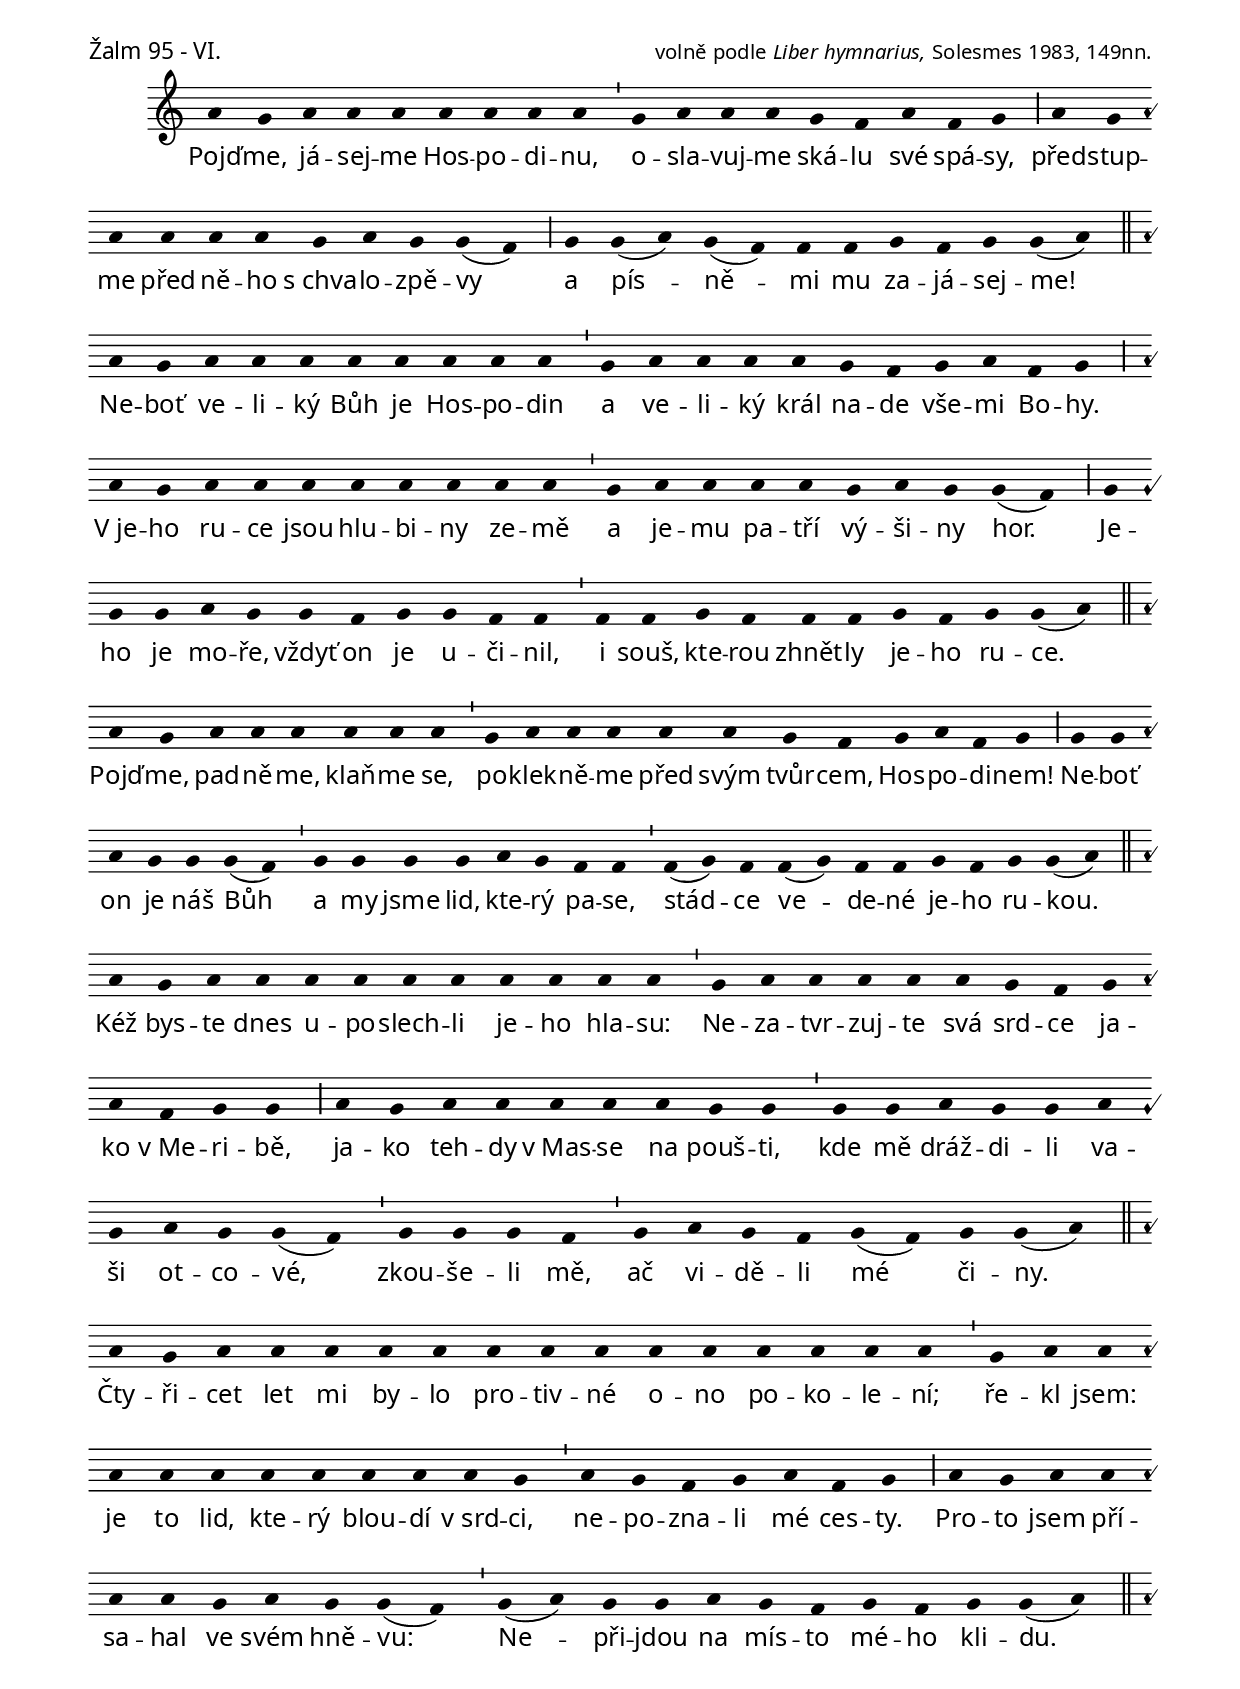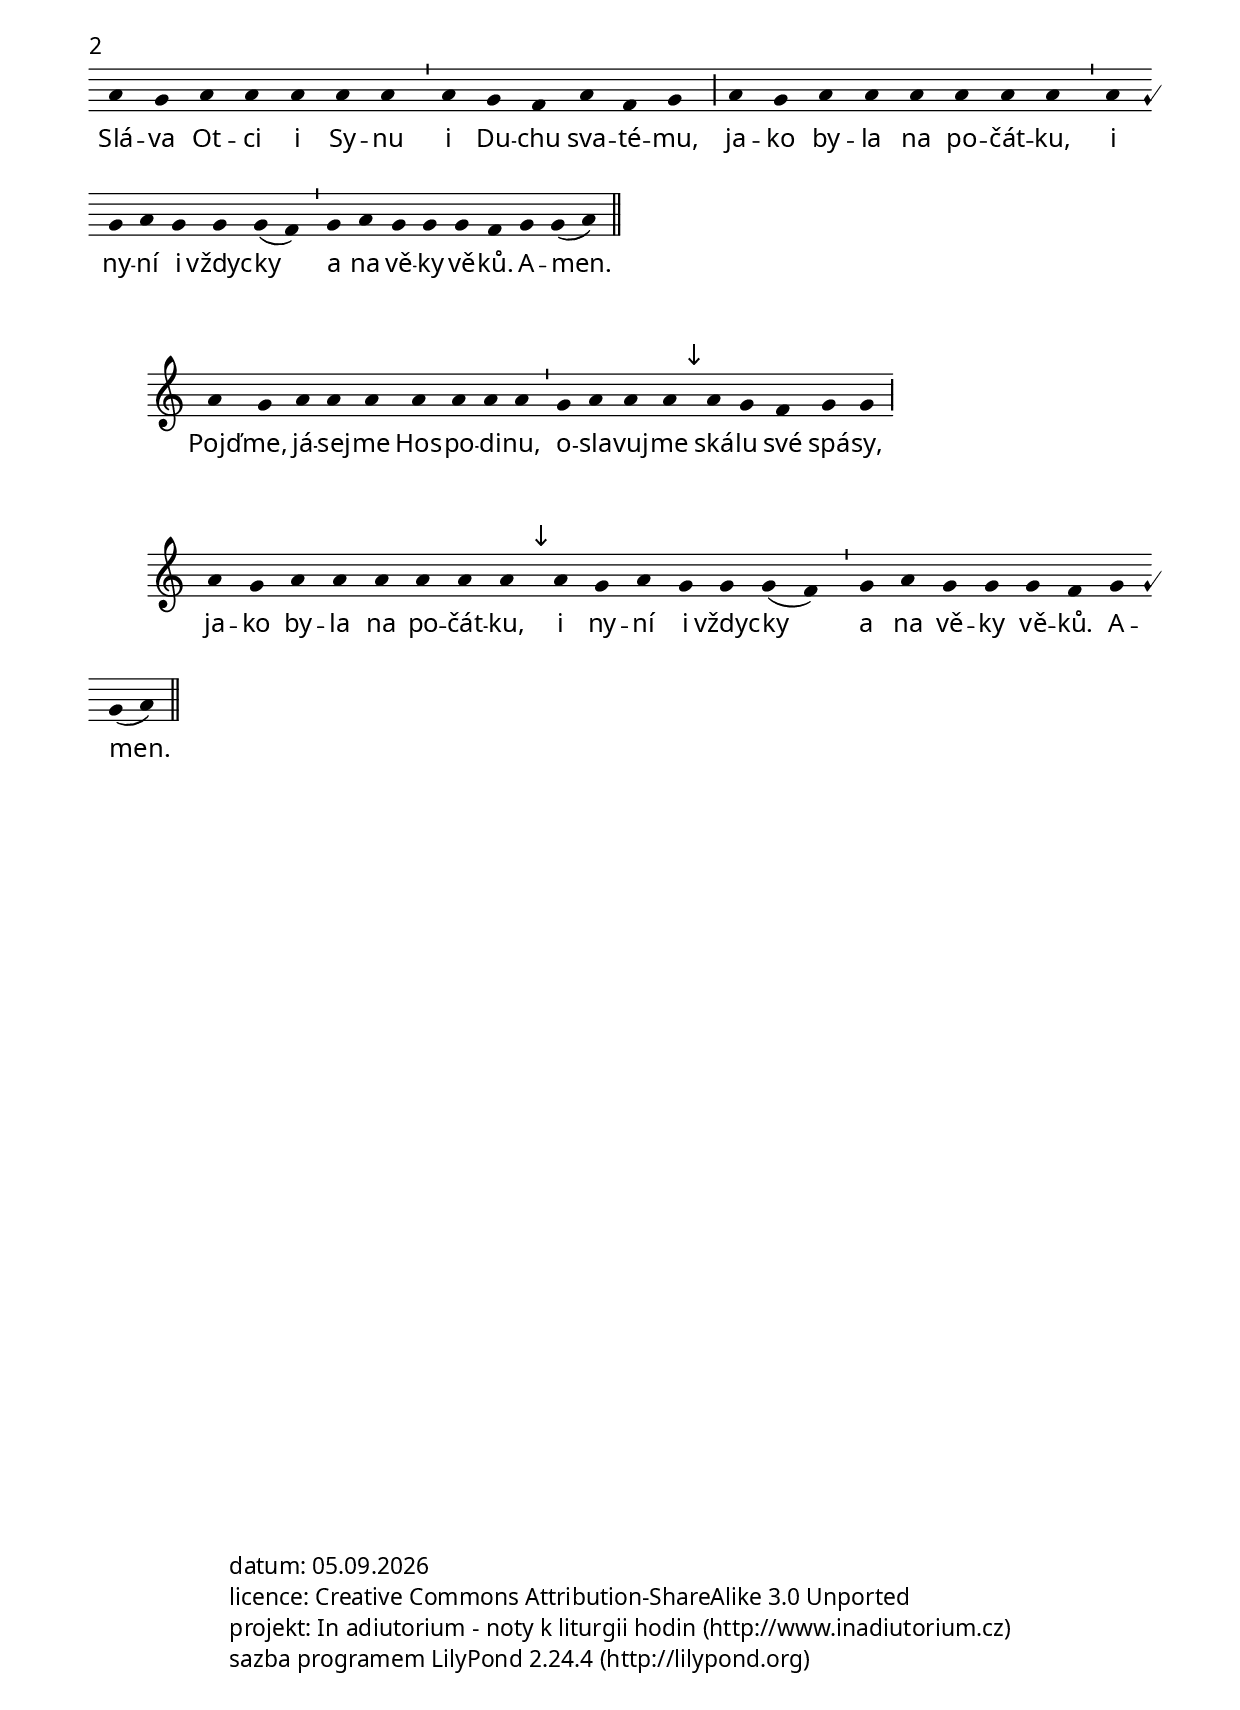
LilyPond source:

\version "2.12.0"

\include "../spolecne.ly"
zalmXCVtext = \lyricmode {
  Pojď -- me, já -- sej -- me Hos -- po -- di -- nu,_*
  o -- sla -- vuj -- me ská -- lu své spá -- sy,
  před -- stup -- me před ně -- ho s_chva -- lo -- zpě -- vy_*
  a pís -- ně -- mi mu za -- já -- sej -- me!

  Ne -- boť ve -- li -- ký Bůh je Hos -- po -- din_*
  a ve -- li -- ký král na -- de vše -- mi Bo -- hy.
  V_je -- ho ru -- ce jsou hlu -- bi -- ny ze -- mě_*
  a je -- mu pa -- tří vý -- ši -- ny hor.
  Je -- ho je mo -- ře, vždyť on je u -- či -- nil,_*
  i souš, kte -- rou zhnět -- ly je -- ho ru -- ce.

  Pojď -- me, pad -- ně -- me, klaň -- me se,_*
  po -- klek -- ně -- me před svým tvůr -- cem, Hos -- po -- di -- nem!
  Ne -- boť on je náš Bůh_*
  a my jsme lid, kte -- rý pa -- se, stád -- ce ve -- de -- né je -- ho ru -- kou.

  Kéž bys -- te dnes u -- po -- slech -- li je -- ho hla -- su:_+
  Ne -- za -- tvr -- zuj -- te svá srd -- ce ja -- ko v_Me -- ri -- bě,_*
  ja -- ko teh -- dy v_Mas -- se na pouš -- ti,
  kde mě dráž -- di -- li va -- ši ot -- co -- vé,_*
  zkou -- še -- li mě, ač vi -- dě -- li mé či -- ny.

  Čty -- ři -- cet let mi by -- lo pro -- tiv -- né o -- no po -- ko -- le -- ní;_+
  ře -- kl jsem: je to lid, kte -- rý blou -- dí v_srd -- ci,_*
  ne -- po -- zna -- li mé ces -- ty.
  Pro -- to jsem pří -- sa -- hal ve svém hně -- vu:
  Ne -- při -- jdou na mís -- to mé -- ho kli -- du.

  Slá -- va Ot -- ci i Sy -- nu_*
  i Du -- chu sva -- té -- mu,
  ja -- ko by -- la na po -- čát -- ku, i ny -- ní i vždyc -- ky_*
  a na vě -- ky vě -- ků. A -- men.
}

zalmXCVtextBezZnamenek = \lyricmode {
  Pojď -- me, já -- sej -- me Hos -- po -- di -- nu,
  o -- sla -- vuj -- me ská -- lu své spá -- sy,
  před -- stup -- me před ně -- ho s_chva -- lo -- zpě -- vy
  a pís -- ně -- mi mu za -- já -- sej -- me!

  Ne -- boť ve -- li -- ký Bůh je Hos -- po -- din
  a ve -- li -- ký král na -- de vše -- mi Bo -- hy.
  V_je -- ho ru -- ce jsou hlu -- bi -- ny ze -- mě
  a je -- mu pa -- tří vý -- ši -- ny hor.
  Je -- ho je mo -- ře, vždyť on je u -- či -- nil,
  i souš, kte -- rou zhnět -- ly je -- ho ru -- ce.

  Pojď -- me, pad -- ně -- me, klaň -- me se,
  po -- klek -- ně -- me před svým tvůr -- cem, Hos -- po -- di -- nem!
  Ne -- boť on je náš Bůh
  a my jsme lid, kte -- rý pa -- se, stád -- ce ve -- de -- né je -- ho ru -- kou.

  Kéž bys -- te dnes u -- po -- slech -- li je -- ho hla -- su:
  Ne -- za -- tvr -- zuj -- te svá srd -- ce ja -- ko v_Me -- ri -- bě,
  ja -- ko teh -- dy v_Mas -- se na pouš -- ti,
  kde mě dráž -- di -- li va -- ši ot -- co -- vé,
  zkou -- še -- li mě, ač vi -- dě -- li mé či -- ny.

  Čty -- ři -- cet let mi by -- lo pro -- tiv -- né o -- no po -- ko -- le -- ní;
  ře -- kl jsem: je to lid, kte -- rý blou -- dí v_srd -- ci,
  ne -- po -- zna -- li mé ces -- ty.
  Pro -- to jsem pří -- sa -- hal ve svém hně -- vu:
  Ne -- při -- jdou na mís -- to mé -- ho kli -- du.

  Slá -- va Ot -- ci i Sy -- nu
  i Du -- chu sva -- té -- mu,
  ja -- ko by -- la na po -- čát -- ku, i ny -- ní i vždyc -- ky
  a na vě -- ky vě -- ků. A -- men.
}


strofa = { \bar "||" \break }

%zalmXCVtonusVI =
\score {
  \relative c'' {
    \choralniRezim

    % Pojdme
    a4 g a a a a a a a \barMin g a a a g f a f g \barMaior
    a g a a a a g a g g( f) \barMaior g g( a) g( f) f f g f g g( a) \strofa

    % Nebot
    a4 g a a a a a a a a \barMin g a a a a g f g a f g \barMaior
    a g a a a a a a a a \barMin g a a a a g a g g( f) \barMaior
    g g g a g g f g g f f \barMin f f g f f f g f g g( a) \strofa

    % Pojdme
    a4 g a a a a a a \barMin g a a a a a g f g a f g \barMaior
    g g a g g g( f) \barMin g g g g a g f f \barMin f( g) f f( g) f f g f g g( a) \strofa

    % Kez
    a4 g a a a a a a a a a a \barMin g a a a a a g f g a f g g \barMaior
    a g a a a a a g g \barMin g g a g g a g a g g( f) \barMin
    g g g f \barMin g a g f g( f) g g( a) \strofa

    % Ctyricet
    a4 g a a a a a a a a a a a a a a \barMin g a a a a a a a a a a g \barMin
    a g f g a f g \barMaior
    a g a a a a g a g g( f) \barMin g( a) g g a g f g f g g( a) \strofa

    % Slava
    a4 g a a a a a \barMin a g f a f g \barMaior
    a g a a a a a a \barMin a g a g g g( f) \barMin g a g g g f g g( a) \strofa
  }
  \addlyrics {
    \zalmXCVtextBezZnamenek
  }
  \header {
    quid = "Žalm 95"
    modus = "VI"
    placet = "_své spásy_ je divné"
    fons_externus = \markup{volně podle \italic{Liber hymnarius,} Solesmes 1983, 149nn.}
    id = "vi"
    piece = \markup\sestavTitulekBezZalmu
  }
}

\score {
  \relative c'' {
    \choralniRezim
    a4 g a a a a a a a \barMin g a a a \mark\sipka a g f g g \barMaior
  }
  \addlyrics {
    Pojď -- me, já -- sej -- me Hos -- po -- di -- nu,
    o -- sla -- vuj -- me ská -- lu své spá -- sy,
  }
}

\score {
  \relative c'' {
    \choralniRezim
    a g a a a a a a \mark\sipka \bar "" a g a g g g( f)
    \barMin g a g g g f g g( a) \strofa
  }
  \addlyrics {
    ja -- ko by -- la na po -- čát -- ku, i ny -- ní i vždyc -- ky
    a na vě -- ky vě -- ků. A -- men.
  }
}
